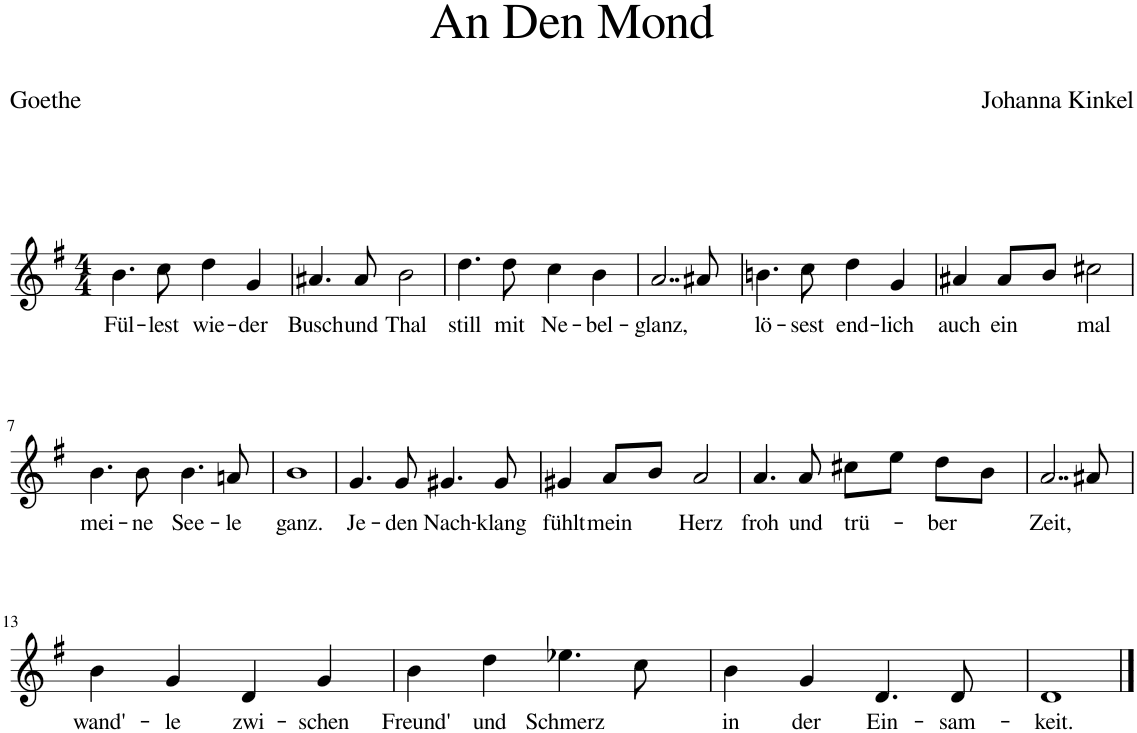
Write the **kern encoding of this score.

**kern	**text
*part1	*part1
*staff1	*staff1
*I"Piano	*
*I'Pno	*
*clefG2	*
*k[f#]	*
*M4/4	*
=1	=1
!	!LO:LY:b
4.b\	Fül-
!	!LO:LY:b
8cc\	-lest
!	!LO:LY:b
4dd\	wie-
!	!LO:LY:b
4g/	-der
=2	=2
!	!LO:LY:b
4.a#X/	Busch
!	!LO:LY:b
8a#/	und
!	!LO:LY:b
2b\	Thal
=3	=3
!	!LO:LY:b
4.dd\	still
!	!LO:LY:b
8dd\	mit
!	!LO:LY:b
4cc\	Ne-
!	!LO:LY:b
4b\	-bel-
=4	=4
!	!LO:LY:b
2..a/	-glanz,
8a#X/	.
=5	=5
!	!LO:LY:b
4.bn\	lö-
!	!LO:LY:b
8cc\	-sest
!	!LO:LY:b
4dd\	end-
!	!LO:LY:b
4g/	-lich
=6	=6
!	!LO:LY:b
4a#X/	auch
!	!LO:LY:b
8a#/L	ein
8b/J	.
!	!LO:LY:b
2cc#X\	mal
!!LO:LB:g=z
=7	=7
!	!LO:LY:b
4.b\	mei-
!	!LO:LY:b
8b\	-ne
!	!LO:LY:b
4.b\	See-
!	!LO:LY:b
8an/	-le
=8	=8
!	!LO:LY:b
1b	ganz.
=9	=9
!	!LO:LY:b
4.g/	Je-
!	!LO:LY:b
8g/	-den
!	!LO:LY:b
4.g#X/	Nach-
!	!LO:LY:b
8g#/	-klang
=10	=10
!	!LO:LY:b
4g#X/	fühlt
!	!LO:LY:b
8a/L	mein
8b/J	.
!	!LO:LY:b
2a/	Herz
=11	=11
!	!LO:LY:b
4.a/	froh
!	!LO:LY:b
8a/	und
!	!LO:LY:b
8cc#X\L	trü-
8ee\J	.
!	!LO:LY:b
8dd\L	-ber
8b\J	.
=12	=12
!	!LO:LY:b
2..a/	Zeit,
8a#X/	.
!!LO:LB:g=z
=13	=13
!	!LO:LY:b
4b\	wand'-
!	!LO:LY:b
4g/	-le
!	!LO:LY:b
4d/	zwi-
!	!LO:LY:b
4g/	-schen
=14	=14
!	!LO:LY:b
4b\	Freund'
!	!LO:LY:b
4dd\	und
!	!LO:LY:b
4.ee-X\	Schmerz
8cc\	.
=15	=15
!	!LO:LY:b
4b\	in
!	!LO:LY:b
4g/	der
!	!LO:LY:b
4.d/	Ein-
!	!LO:LY:b
8d/	-sam-
=16	=16
!	!LO:LY:b
1d	-keit.
==	==
*-	*-
